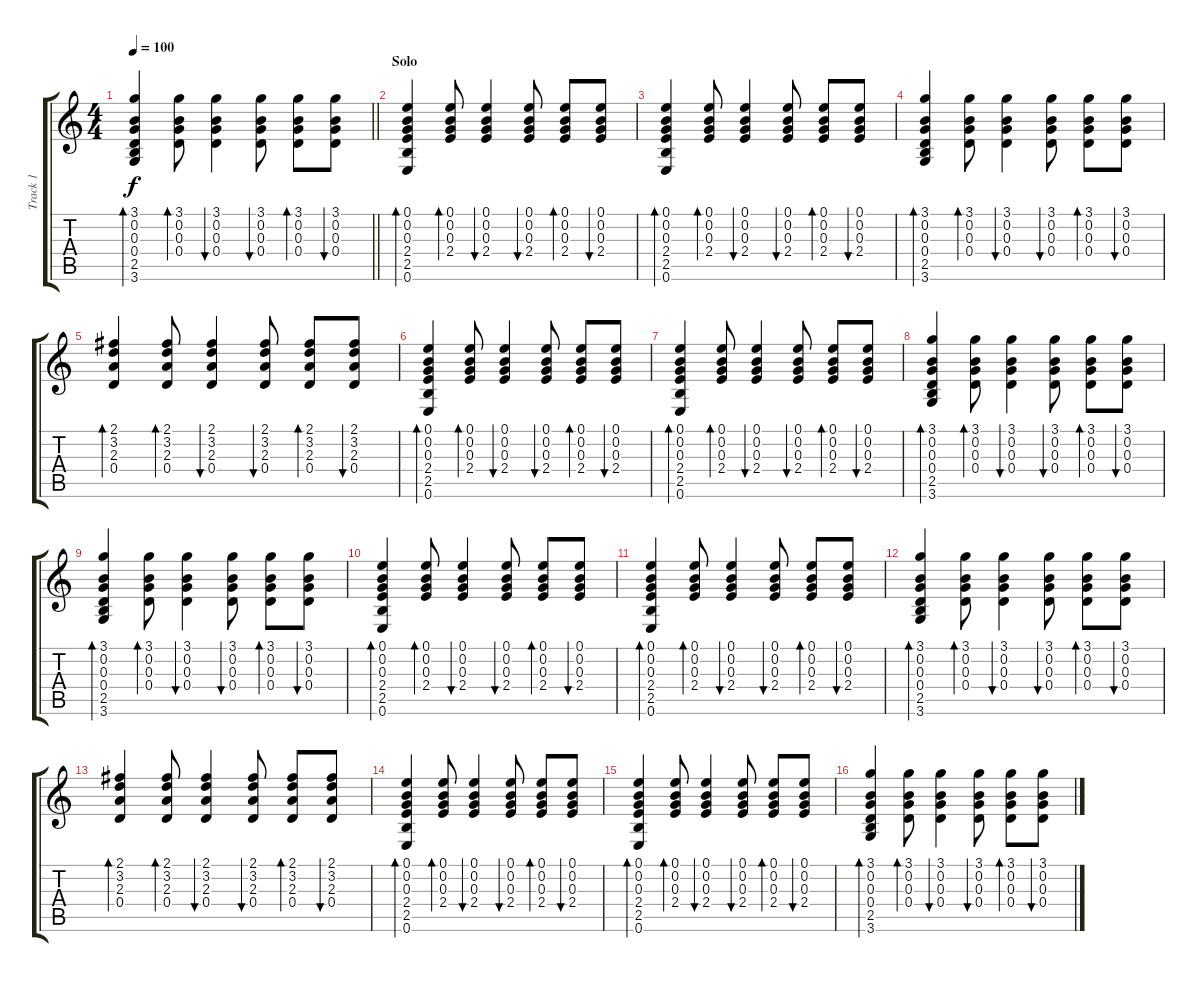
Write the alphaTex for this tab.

\track ("Track 1" "Track 1") {instrument acousticguitarsteel}
\staff {score tabs}
\tuning (E4 B3 G3 D3 A2 E2) {hide}
\ts (4 4)
\tempo 100
\clef g2
\barLineRight lightlight
\ks c
(3.1 0.2 0.3 0.4 2.5 3.6).4{bd 60 dy f} (3.1 0.2 0.3 0.4).8{bd 60} (3.1 0.2 0.3 0.4).4{bu 60} (3.1 0.2 0.3 0.4).8{bu 60} (3.1 0.2 0.3 0.4).8{bd 60} (3.1 0.2 0.3 0.4).8{bu 60} |
\section ("" "Solo")
(0.1 0.2 0.3 2.4 2.5 0.6).4{bd 60} (0.1 0.2 0.3 2.4).8{bd 60} (0.1 0.2 0.3 2.4).4{bu 60} (0.1 0.2 0.3 2.4).8{bu 60} (0.1 0.2 0.3 2.4).8{bd 60} (0.1 0.2 0.3 2.4).8{bu 60} |
(0.1 0.2 0.3 2.4 2.5 0.6).4{bd 60} (0.1 0.2 0.3 2.4).8{bd 60} (0.1 0.2 0.3 2.4).4{bu 60} (0.1 0.2 0.3 2.4).8{bu 60} (0.1 0.2 0.3 2.4).8{bd 60} (0.1 0.2 0.3 2.4).8{bu 60} |
(3.1 0.2 0.3 0.4 2.5 3.6).4{bd 60} (3.1 0.2 0.3 0.4).8{bd 60} (3.1 0.2 0.3 0.4).4{bu 60} (3.1 0.2 0.3 0.4).8{bu 60} (3.1 0.2 0.3 0.4).8{bd 60} (3.1 0.2 0.3 0.4).8{bu 60} |
(2.1 3.2 2.3 0.4).4{bd 60} (2.1 3.2 2.3 0.4).8{bd 60} (2.1 3.2 2.3 0.4).4{bu 60} (2.1 3.2 2.3 0.4).8{bu 60} (2.1 3.2 2.3 0.4).8{bd 60} (2.1 3.2 2.3 0.4).8{bu 60} |
(0.1 0.2 0.3 2.4 2.5 0.6).4{bd 60} (0.1 0.2 0.3 2.4).8{bd 60} (0.1 0.2 0.3 2.4).4{bu 60} (0.1 0.2 0.3 2.4).8{bu 60} (0.1 0.2 0.3 2.4).8{bd 60} (0.1 0.2 0.3 2.4).8{bu 60} |
(0.1 0.2 0.3 2.4 2.5 0.6).4{bd 60} (0.1 0.2 0.3 2.4).8{bd 60} (0.1 0.2 0.3 2.4).4{bu 60} (0.1 0.2 0.3 2.4).8{bu 60} (0.1 0.2 0.3 2.4).8{bd 60} (0.1 0.2 0.3 2.4).8{bu 60} |
(3.1 0.2 0.3 0.4 2.5 3.6).4{bd 60} (3.1 0.2 0.3 0.4).8{bd 60} (3.1 0.2 0.3 0.4).4{bu 60} (3.1 0.2 0.3 0.4).8{bu 60} (3.1 0.2 0.3 0.4).8{bd 60} (3.1 0.2 0.3 0.4).8{bu 60} |
(3.1 0.2 0.3 0.4 2.5 3.6).4{bd 60} (3.1 0.2 0.3 0.4).8{bd 60} (3.1 0.2 0.3 0.4).4{bu 60} (3.1 0.2 0.3 0.4).8{bu 60} (3.1 0.2 0.3 0.4).8{bd 60} (3.1 0.2 0.3 0.4).8{bu 60} |
(0.1 0.2 0.3 2.4 2.5 0.6).4{bd 60} (0.1 0.2 0.3 2.4).8{bd 60} (0.1 0.2 0.3 2.4).4{bu 60} (0.1 0.2 0.3 2.4).8{bu 60} (0.1 0.2 0.3 2.4).8{bd 60} (0.1 0.2 0.3 2.4).8{bu 60} |
(0.1 0.2 0.3 2.4 2.5 0.6).4{bd 60} (0.1 0.2 0.3 2.4).8{bd 60} (0.1 0.2 0.3 2.4).4{bu 60} (0.1 0.2 0.3 2.4).8{bu 60} (0.1 0.2 0.3 2.4).8{bd 60} (0.1 0.2 0.3 2.4).8{bu 60} |
(3.1 0.2 0.3 0.4 2.5 3.6).4{bd 60} (3.1 0.2 0.3 0.4).8{bd 60} (3.1 0.2 0.3 0.4).4{bu 60} (3.1 0.2 0.3 0.4).8{bu 60} (3.1 0.2 0.3 0.4).8{bd 60} (3.1 0.2 0.3 0.4).8{bu 60} |
(2.1 3.2 2.3 0.4).4{bd 60} (2.1 3.2 2.3 0.4).8{bd 60} (2.1 3.2 2.3 0.4).4{bu 60} (2.1 3.2 2.3 0.4).8{bu 60} (2.1 3.2 2.3 0.4).8{bd 60} (2.1 3.2 2.3 0.4).8{bu 60} |
(0.1 0.2 0.3 2.4 2.5 0.6).4{bd 60} (0.1 0.2 0.3 2.4).8{bd 60} (0.1 0.2 0.3 2.4).4{bu 60} (0.1 0.2 0.3 2.4).8{bu 60} (0.1 0.2 0.3 2.4).8{bd 60} (0.1 0.2 0.3 2.4).8{bu 60} |
(0.1 0.2 0.3 2.4 2.5 0.6).4{bd 60} (0.1 0.2 0.3 2.4).8{bd 60} (0.1 0.2 0.3 2.4).4{bu 60} (0.1 0.2 0.3 2.4).8{bu 60} (0.1 0.2 0.3 2.4).8{bd 60} (0.1 0.2 0.3 2.4).8{bu 60} |
(3.1 0.2 0.3 0.4 2.5 3.6).4{bd 60} (3.1 0.2 0.3 0.4).8{bd 60} (3.1 0.2 0.3 0.4).4{bu 60} (3.1 0.2 0.3 0.4).8{bu 60} (3.1 0.2 0.3 0.4).8{bd 60} (3.1 0.2 0.3 0.4).8{bu 60}
